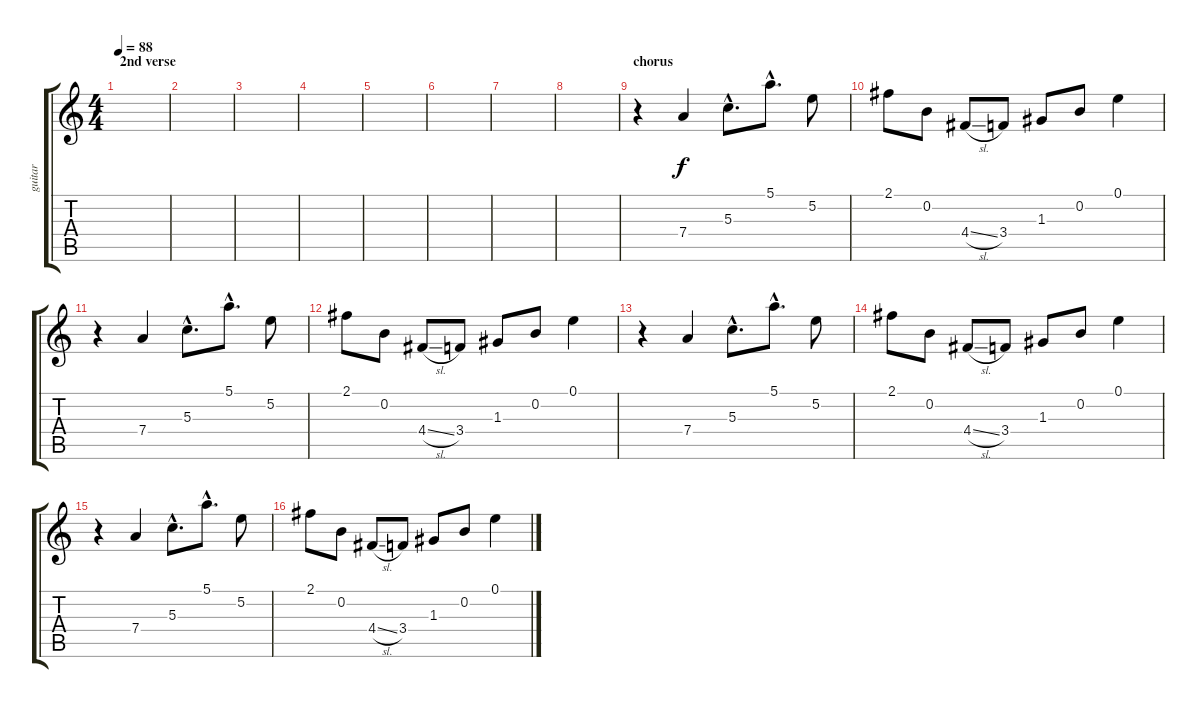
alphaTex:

\track ("guitar" "guitar") {instrument overdrivenguitar}
\staff {score tabs}
\tuning (E4 B3 G3 D3 A2 E2) {hide}
\ts (4 4)
\section ("" "2nd verse")
\tempo 88
\clef g2
\ks c
|
|
|
|
|
|
|
|
\section ("" "chorus")
r.4 7.4.4 5.3{hac}.8{d} 5.1{hac}.8{d} 5.2.8 |
2.1.8 0.2.8 4.4{sl}.8 3.4.8 1.3.8 0.2.8 0.1.4 |
r.4 7.4.4 5.3{hac}.8{d} 5.1{hac}.8{d} 5.2.8 |
2.1.8 0.2.8 4.4{sl}.8 3.4.8 1.3.8 0.2.8 0.1.4 |
r.4 7.4.4 5.3{hac}.8{d} 5.1{hac}.8{d} 5.2.8 |
2.1.8 0.2.8 4.4{sl}.8 3.4.8 1.3.8 0.2.8 0.1.4 |
r.4 7.4.4 5.3{hac}.8{d} 5.1{hac}.8{d} 5.2.8 |
2.1.8 0.2.8 4.4{sl}.8 3.4.8 1.3.8 0.2.8 0.1.4
